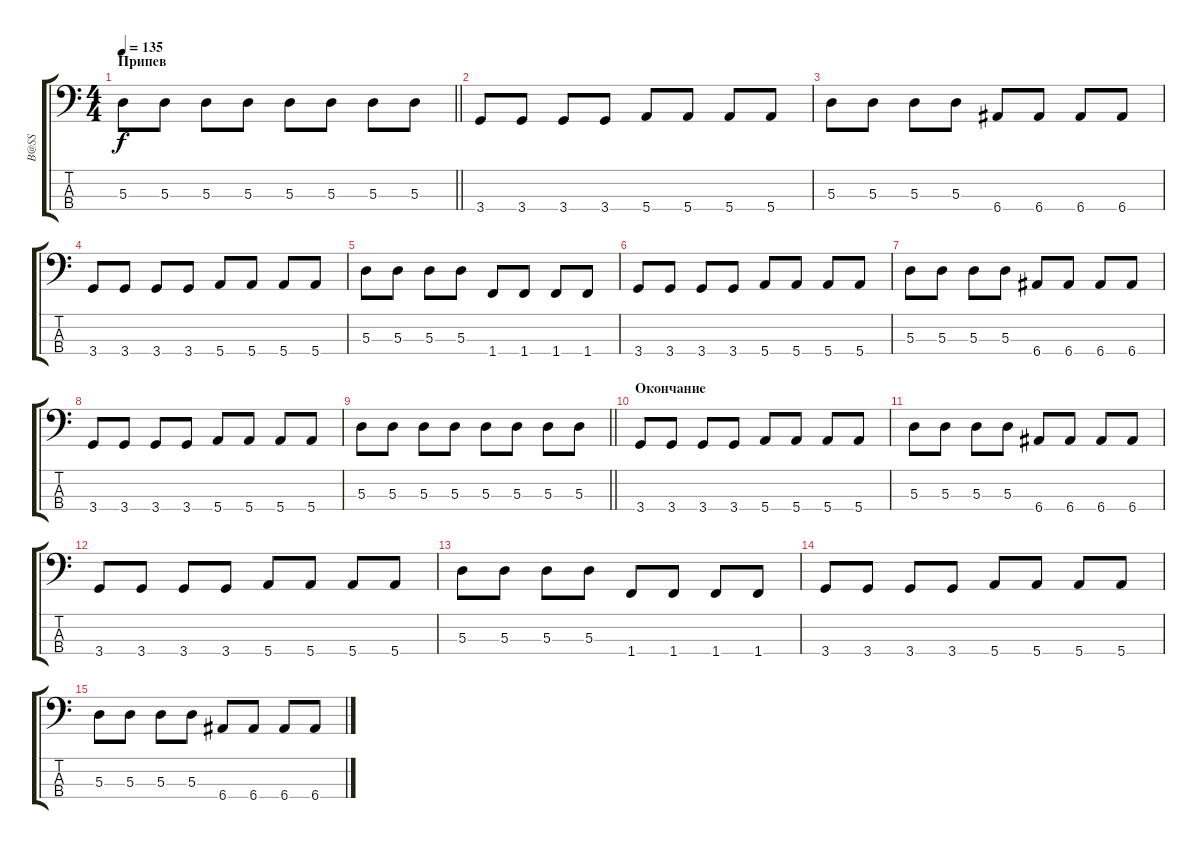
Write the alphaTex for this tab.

\track ("B@SS" "B@SS") {instrument synthbass2}
\staff {score tabs}
\tuning (G2 D2 A1 E1) {hide}
\ts (4 4)
\section ("" "Припев")
\tempo 135
\clef f4
\barLineRight lightlight
\ks c
5.3.8{dy f} 5.3.8 5.3.8 5.3.8 5.3.8 5.3.8 5.3.8 5.3.8 |
3.4.8 3.4.8 3.4.8 3.4.8 5.4.8 5.4.8 5.4.8 5.4.8 |
5.3.8 5.3.8 5.3.8 5.3.8 6.4.8 6.4.8 6.4.8 6.4.8 |
3.4.8 3.4.8 3.4.8 3.4.8 5.4.8 5.4.8 5.4.8 5.4.8 |
5.3.8 5.3.8 5.3.8 5.3.8 1.4.8 1.4.8 1.4.8 1.4.8 |
3.4.8 3.4.8 3.4.8 3.4.8 5.4.8 5.4.8 5.4.8 5.4.8 |
5.3.8 5.3.8 5.3.8 5.3.8 6.4.8 6.4.8 6.4.8 6.4.8 |
3.4.8 3.4.8 3.4.8 3.4.8 5.4.8 5.4.8 5.4.8 5.4.8 |
\barLineRight lightlight
5.3.8 5.3.8 5.3.8 5.3.8 5.3.8 5.3.8 5.3.8 5.3.8 |
\section ("" "Окончание")
3.4.8 3.4.8 3.4.8 3.4.8 5.4.8 5.4.8 5.4.8 5.4.8 |
5.3.8 5.3.8 5.3.8 5.3.8 6.4.8 6.4.8 6.4.8 6.4.8 |
3.4.8 3.4.8 3.4.8 3.4.8 5.4.8 5.4.8 5.4.8 5.4.8 |
5.3.8 5.3.8 5.3.8 5.3.8 1.4.8 1.4.8 1.4.8 1.4.8 |
3.4.8 3.4.8 3.4.8 3.4.8 5.4.8 5.4.8 5.4.8 5.4.8 |
5.3.8 5.3.8 5.3.8 5.3.8 6.4.8 6.4.8 6.4.8 6.4.8
